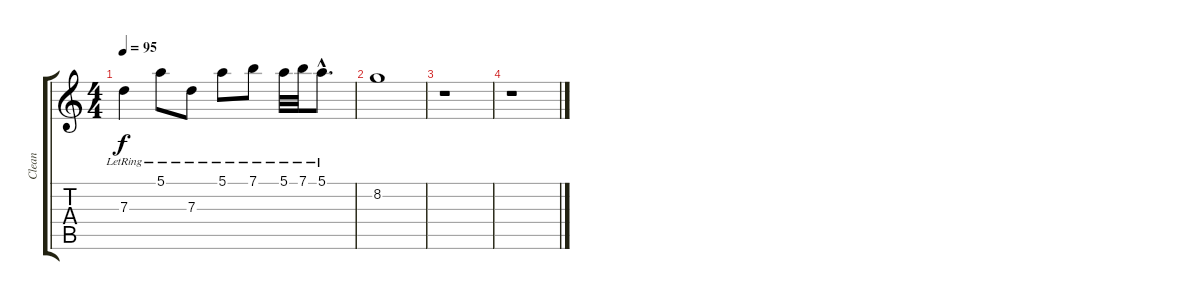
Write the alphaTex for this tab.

\track ("Clean" "Clean") {instrument electricguitarclean}
\staff {score tabs}
\tuning (E4 B3 G3 D3 A2 E2) {hide}
\ts (4 4)
\tempo 95
\clef g2
\ks c
7.3{lr}.4{dy f} 5.1{lr}.8 7.3{lr}.8 5.1{lr}.8 7.1{lr}.8 5.1{lr}.32 7.1{lr}.32 5.1{hac lr}.8{d} |
8.2.1 |
r.1 |
r.1
